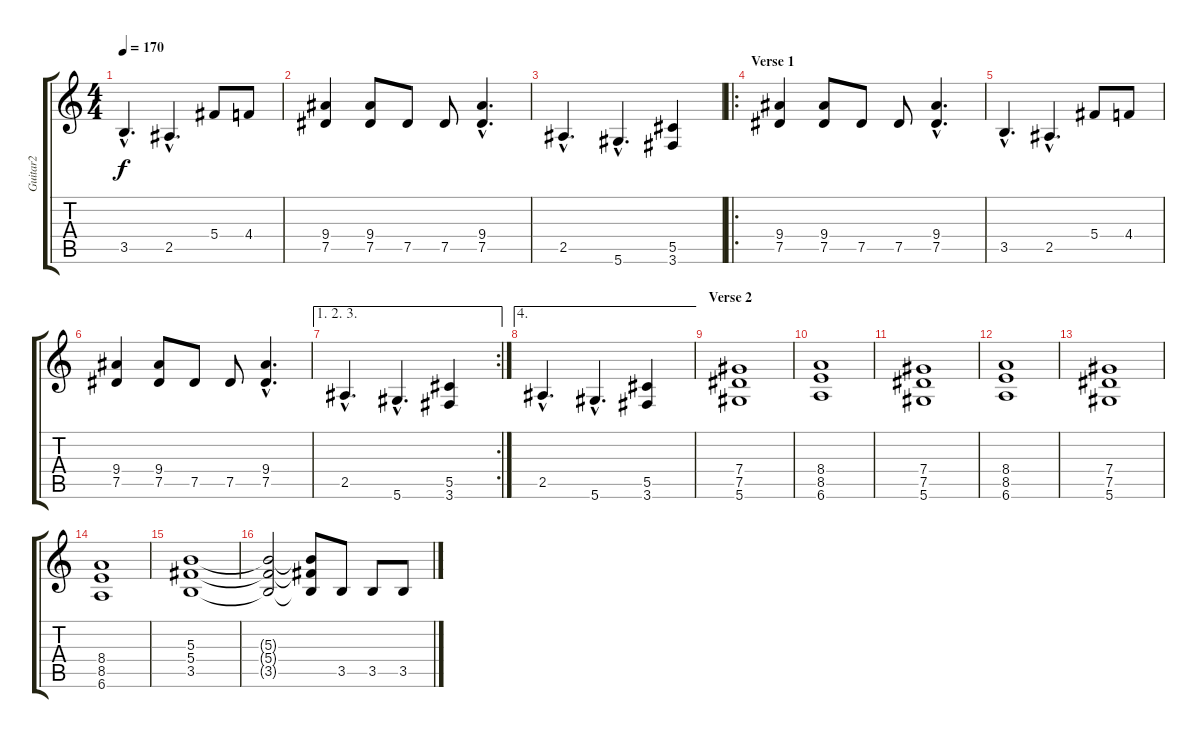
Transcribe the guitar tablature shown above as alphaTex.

\track ("Guitar2" "Guitar2") {instrument distortionguitar}
\staff {score tabs}
\tuning (Eb4 Bb3 Gb3 Db3 Ab2 Eb2) {hide}
\ts (4 4)
\tempo 170
\clef g2
\ks c
3.5{hac}.4{d dy f} 2.5{hac}.4{d} 5.4.8 4.4.8 |
(9.4 7.5).4 (9.4 7.5).8 7.5.8 7.5.8 (9.4{hac} 7.5{hac}).4{d} |
2.5{hac}.4{d} 5.6{hac}.4{d} (5.5 3.6).4 |
\ro
\section ("" "Verse 1")
(9.4 7.5).4 (9.4 7.5).8 7.5.8 7.5.8 (9.4{hac} 7.5{hac}).4{d} |
3.5{hac}.4{d} 2.5{hac}.4{d} 5.4.8 4.4.8 |
(9.4 7.5).4 (9.4 7.5).8 7.5.8 7.5.8 (9.4{hac} 7.5{hac}).4{d} |
\ae (1 2 3)
\rc 2
2.5{hac}.4{d} 5.6{hac}.4{d} (5.5 3.6).4 |
\ae 4
2.5{hac}.4{d} 5.6{hac}.4{d} (5.5 3.6).4 |
\section ("" "Verse 2")
(7.4 7.5 5.6).1 |
(8.4 8.5 6.6).1 |
(7.4 7.5 5.6).1 |
(8.4 8.5 6.6).1 |
(7.4 7.5 5.6).1 |
(8.4 8.5 6.6).1 |
(5.3 5.4 3.5).1 |
(5.3{t} 5.4{t} 3.5{t}).2 (5.3{t} 5.4{t} 3.5{t}).8 3.5.8 3.5.8 3.5.8
